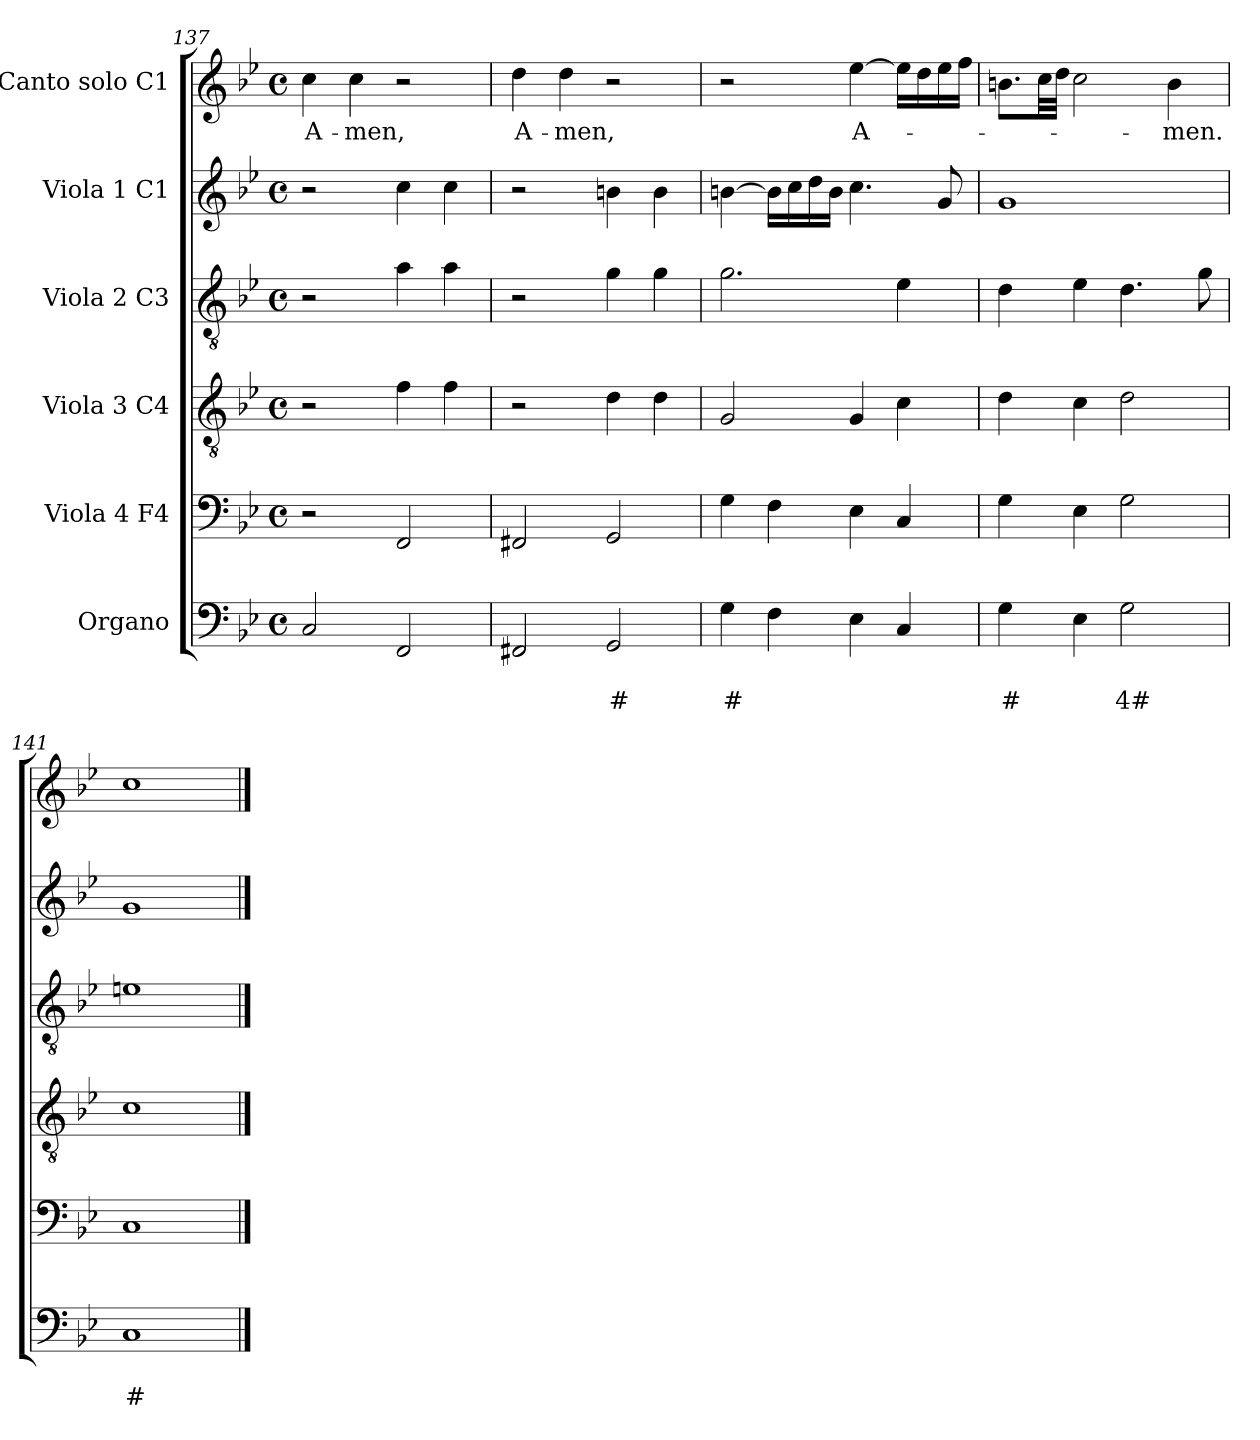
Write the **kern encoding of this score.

**kern	**text	**text	**kern	**kern	**kern	**kern	**kern	**text
*part6	*part6	*part6	*part5	*part4	*part3	*part2	*part1	*part1
*staff6	*staff6	*staff6	*staff5	*staff4	*staff3	*staff2	*staff1	*staff1
*I"Organo	*	*	*I"Viola 4 F4	*I"Viola 3 C4	*I"Viola 2 C3	*I"Viola 1 C1	*I"Canto solo C1	*
*clefF4	*	*	*clefF4	*clefGv2	*clefGv2	*clefG2	*clefG2	*
*k[b-e-]	*	*	*k[b-e-]	*k[b-e-]	*k[b-e-]	*k[b-e-]	*k[b-e-]	*
*B-:	*	*	*B-:	*B-:	*B-:	*B-:	*B-:	*
*M4/4	*	*	*M4/4	*M4/4	*M4/4	*M4/4	*M4/4	*
*met(c)	*	*	*met(c)	*met(c)	*met(c)	*met(c)	*met(c)	*
=137	=137	=137	=137	=137	=137	=137	=137	=137
!	!	!	!	!	!	!	!	!LO:LY:b
2C/	.	.	2r	2r	2r	2r	4cc\	A-
!	!	!	!	!	!	!	!	!LO:LY:b
.	.	.	.	.	.	.	4cc\	-men,
2FF/	.	.	2FF/	4f\	4a\	4cc\	2r	.
.	.	.	.	4f\	4a\	4cc\	.	.
=138	=138	=138	=138	=138	=138	=138	=138	=138
!	!	!	!	!	!	!	!	!LO:LY:b
2FF#X/	.	.	2FF#X/	2r	2r	2r	4dd\	A-
!	!	!	!	!	!	!	!	!LO:LY:b
.	.	.	.	.	.	.	4dd\	-men,
!	!	!LO:LY:b	!	!	!	!	!	!
2GG/	.	#	2GG/	4d\	4g\	4bn\	2r	.
.	.	.	.	4d\	4g\	4b\	.	.
=139	=139	=139	=139	=139	=139	=139	=139	=139
!	!	!LO:LY:b	!	!	!	!	!	!
4G\	.	#	4G\	2G/	2.g\	[4bn\	2r	.
4F\	.	.	4F\	.	.	16b\LL]	.	.
.	.	.	.	.	.	16cc\	.	.
.	.	.	.	.	.	16dd\	.	.
.	.	.	.	.	.	16b\JJ	.	.
!	!	!	!	!	!	!	!	!LO:LY:b
4E-\	.	.	4E-\	4G/	.	4.cc\	[4ee-\	A-
4C/	.	.	4C/	4c\	4e-\	.	16ee-\LL]	.
.	.	.	.	.	.	.	16dd\	.
.	.	.	.	.	.	8g/	16ee-\	.
.	.	.	.	.	.	.	16ff\JJ	.
=140	=140	=140	=140	=140	=140	=140	=140	=140
!	!	!LO:LY:b	!	!	!	!	!	!
4G\	.	#	4G\	4d\	4d\	1g	8.bn\L	.
.	.	.	.	.	.	.	32cc\LL	.
.	.	.	.	.	.	.	32dd\JJJ	.
4E-\	.	.	4E-\	4c\	4e-\	.	2cc\	.
!	!	!LO:LY:b	!	!	!	!	!	!
2G\	.	4#	2G\	2d\	4.d\	.	.	.
!	!	!	!	!	!	!	!	!LO:LY:b
.	.	.	.	.	.	.	4b\	-men.
.	.	.	.	.	8g\	.	.	.
=141	=141	=141	=141	=141	=141	=141	=141	=141
!	!	!LO:LY:b	!	!	!	!	!	!
1C	.	#	1C	1c	1en	1g	1cc	.
==	==	==	==	==	==	==	==	==
*-	*-	*-	*-	*-	*-	*-	*-	*-
